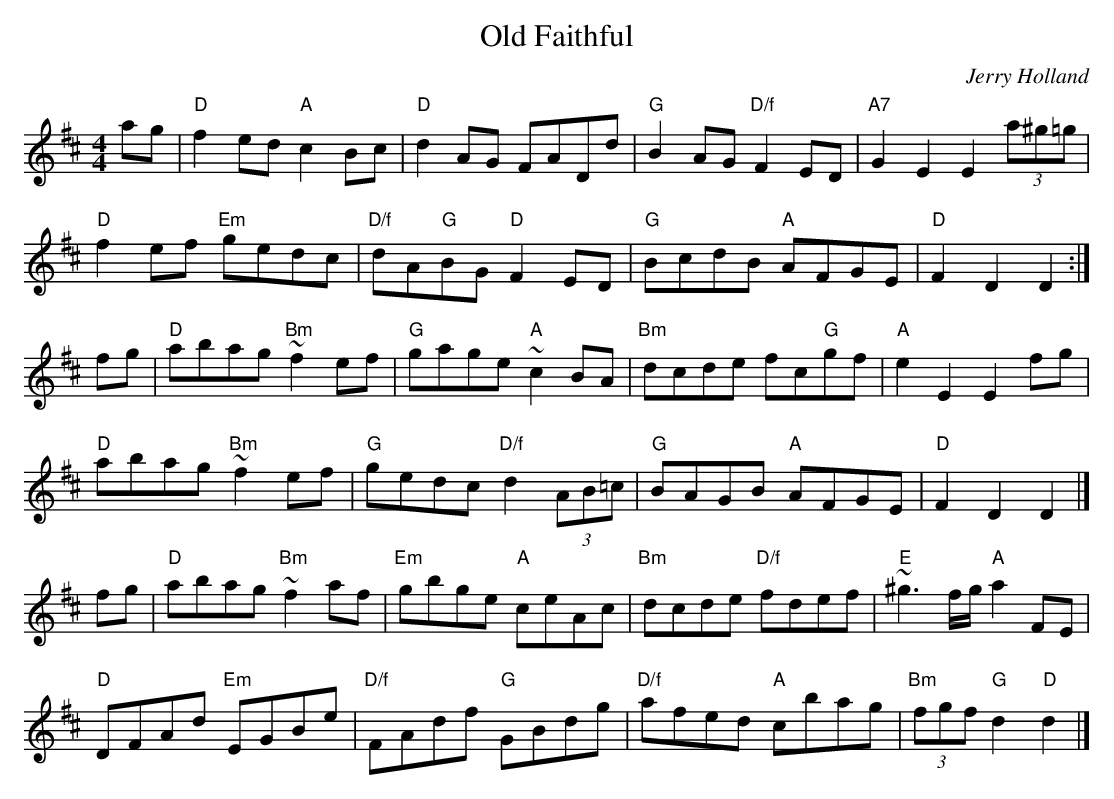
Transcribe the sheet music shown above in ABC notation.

X:1
T: Old Faithful
C: Jerry Holland
M: 4/4
L: 1/8
K: D
ag |\
"D"f2ed "A"c2Bc |\
"D"d2AG FADd |\
"G"B2AG "D/f"F2ED |\
"A7"G2E2 E2 (3a^g=g |
"D"f2ef "Em"gedc |\
"D/f"dA"G"BG "D"F2ED |\
"G"BcdB "A"AFGE |\
"D"F2D2 D2 :|
fg |\
"D"abag "Bm"~f2ef |\
"G"gage "A"~c2BA |\
"Bm"dcde fc"G"gf |\
"A"e2E2 E2fg |
"D"abag "Bm"~f2ef |\
"G"gedc "D/f"d2 (3AB=c |\
"G"BAGB "A"AFGE |\
"D"F2D2 D2 |]
fg |\
"D"abag "Bm"~f2af |\
"Em"gbge "A"ceAc |\
"Bm"dcde "D/f"fdef |\
"E"~^g3f/g/ "A"a2FE |
"D"DFAd "Em"EGBe |\
"D/f"FAdf "G"GBdg |\
"D/f"afed "A"cbag |\
"Bm"(3fgf "G"d2"D"d2 |]
